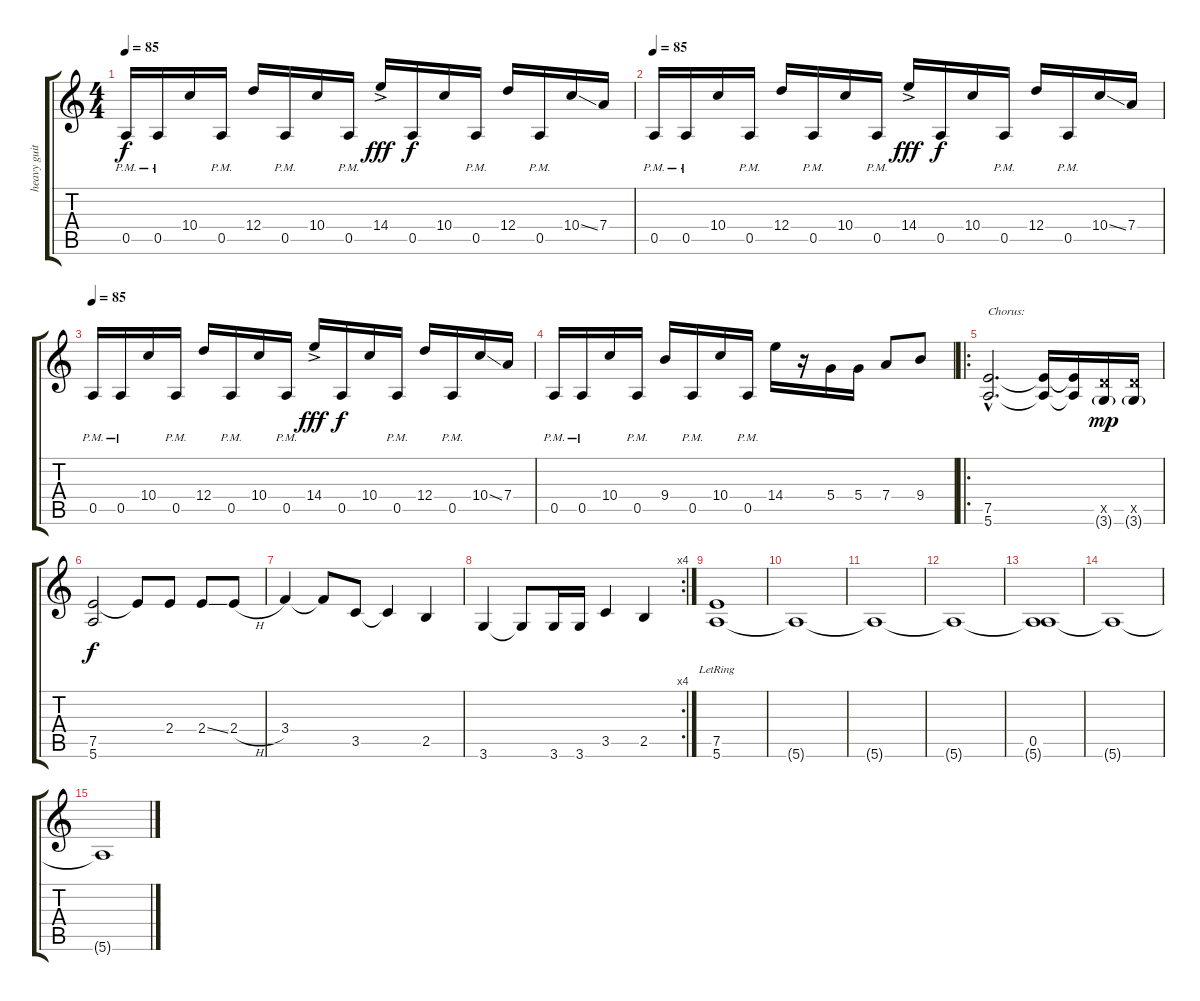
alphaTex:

\track ("heavy guitar" "heavy guit") {instrument distortionguitar}
\staff {score tabs}
\tuning (E4 B3 G3 D3 A2 E2) {hide}
\ts (4 4)
\tempo 85
\clef g2
\ks c
0.5{pm}.16{dy f} 0.5{pm}.16 10.4.16 0.5{pm}.16 12.4.16 0.5{pm}.16 10.4.16 0.5{pm}.16 14.4{ac}.16{dy fff} 0.5.16{dy f} 10.4.16 0.5{pm}.16 12.4.16 0.5{pm}.16 10.4{ss}.16 7.4.16 |
\tempo 85
0.5{pm}.16 0.5{pm}.16 10.4.16 0.5{pm}.16 12.4.16 0.5{pm}.16 10.4.16 0.5{pm}.16 14.4{ac}.16{dy fff} 0.5.16{dy f} 10.4.16 0.5{pm}.16 12.4.16 0.5{pm}.16 10.4{ss}.16 7.4.16 |
\tempo 85
0.5{pm}.16 0.5{pm}.16 10.4.16 0.5{pm}.16 12.4.16 0.5{pm}.16 10.4.16 0.5{pm}.16 14.4{ac}.16{dy fff} 0.5.16{dy f} 10.4.16 0.5{pm}.16 12.4.16 0.5{pm}.16 10.4{ss}.16 7.4.16 |
0.5{pm}.16 0.5{pm}.16 10.4.16 0.5{pm}.16 9.4.16 0.5{pm}.16 10.4.16 0.5{pm}.16 14.4.16 r.16 5.4.16 5.4.16 7.4.8 9.4.8 |
\ro
(7.5{hac} 5.6{hac}).2{d txt "Chorus:"} (7.5{t} 5.6{t}).16 (7.5{t} 5.6{t}).16 (5.5{x} 3.6{g}).16{dy mp} (5.5{x} 3.6{g}).16 |
(7.5 5.6).2{dy f} 7.5{t}.8 2.4.8 2.4{ss}.8 2.4{h}.8 |
3.4.4 3.4{t}.8 3.5.8 3.5{t}.4 2.5.4 |
\rc 4
3.6.4 3.6{t}.8 3.6.16 3.6.16 3.5.4 2.5.4 |
(7.5{lr} 5.6{lr}).1 |
5.6{t}.1 |
5.6{t}.1 |
5.6{t}.1 |
(0.5 5.6{t}).1 |
5.6{t}.1 |
5.6{t}.1
